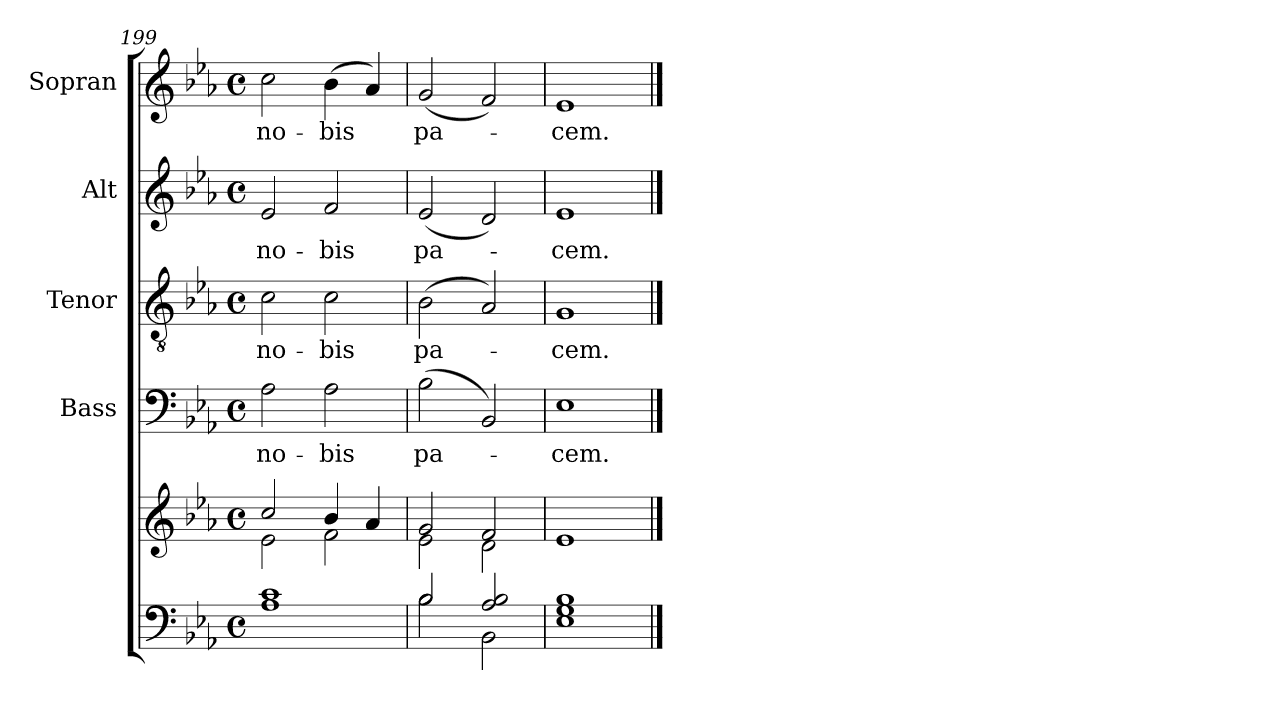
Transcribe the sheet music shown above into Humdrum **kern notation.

**kern	**kern	**kern	**text	**kern	**text	**kern	**text	**kern	**text
*part5	*part5	*part4	*part4	*part3	*part3	*part2	*part2	*part1	*part1
*staff6	*staff5	*staff4	*staff4	*staff3	*staff3	*staff2	*staff2	*staff1	*staff1
*	*	*I"Bass	*	*I"Tenor	*	*I"Alt	*	*I"Sopran	*
*	*	*I'B.	*	*I'T.	*	*I'A.	*	*I'S.	*
*clefF4	*clefG2	*clefF4	*	*clefGv2	*	*clefG2	*	*clefG2	*
*k[b-e-a-]	*k[b-e-a-]	*k[b-e-a-]	*	*k[b-e-a-]	*	*k[b-e-a-]	*	*k[b-e-a-]	*
*E-:	*E-:	*E-:	*	*E-:	*	*E-:	*	*E-:	*
*M4/4	*M4/4	*M4/4	*	*M4/4	*	*M4/4	*	*M4/4	*
*met(c)	*met(c)	*met(c)	*	*met(c)	*	*met(c)	*	*met(c)	*
=199	=199	=199	=199	=199	=199	=199	=199	=199	=199
*^	*^	*	*	*	*	*	*	*	*
!	!	!	!	!	!LO:LY:b	!	!LO:LY:b	!	!LO:LY:b	!	!LO:LY:b
1c	1A-	2cc/	2e-\	2A-\	no-	2c\	no-	2e-/	no-	2cc\	no-
!	!	!	!	!	!LO:LY:b	!	!LO:LY:b	!	!LO:LY:b	!	!LO:LY:b
.	.	4b-/	2f\	2A-\	-bis	2c\	-bis	2f/	-bis	(>4b-\	-bis
.	.	4a-/	.	.	.	.	.	.	.	4a-/)	.
=200	=200	=200	=200	=200	=200	=200	=200	=200	=200	=200	=200
!	!	!	!	!	!LO:LY:b	!	!LO:LY:b	!	!LO:LY:b	!	!LO:LY:b
2B-/	2B-\	2g/	2e-\	(>2B-\	pa-	(>2B-\	pa-	(<2e-/	pa-	(<2g/	pa-
2A-/ 2B-/	2BB-\	2f/	2d\	2BB-/)	.	2A-/)	.	2d/)	.	2f/)	.
=201	=201	=201	=201	=201	=201	=201	=201	=201	=201	=201	=201
!	!	!	!	!	!LO:LY:b	!	!LO:LY:b	!	!LO:LY:b	!	!LO:LY:b
*	*	*v	*v	*	*	*	*	*	*	*	*
1G 1B-	1E-	1e-	1E-	-cem.	1G	-cem.	1e-	-cem.	1e-	-cem.
*v	*v	*	*	*	*	*	*	*	*	*
==	==	==	==	==	==	==	==	==	==
*-	*-	*-	*-	*-	*-	*-	*-	*-	*-
